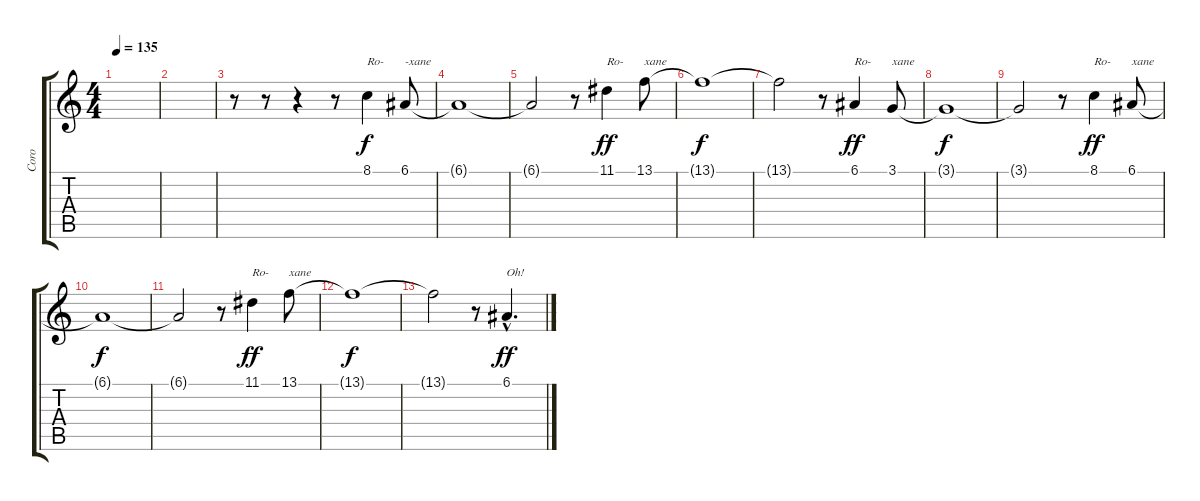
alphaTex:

\track ("Coro" "Coro") {instrument choiraahs}
\staff {score tabs}
\tuning (E4 B3 G3 D3 A2 E2) {hide}
\ts (4 4)
\tempo 135
\clef g2
\ks c
|
|
r.8 r.8 r.4 r.8 8.1.4{txt "Ro-"} 6.1.8{txt "-xane"} |
6.1{t}.1{dy f} |
6.1{t}.2 r.8 11.1.4{txt "Ro-" dy ff} 13.1.8{txt "xane"} |
13.1{t}.1{dy f} |
13.1{t}.2 r.8 6.1.4{txt "Ro-" dy ff} 3.1.8{txt "xane"} |
3.1{t}.1{dy f} |
3.1{t}.2 r.8 8.1.4{txt "Ro-" dy ff} 6.1.8{txt "xane"} |
6.1{t}.1{dy f} |
6.1{t}.2 r.8 11.1.4{txt "Ro-" dy ff} 13.1.8{txt "xane"} |
13.1{t}.1{dy f} |
13.1{t}.2 r.8 6.1{hac}.4{d txt "Oh!" dy ff}
